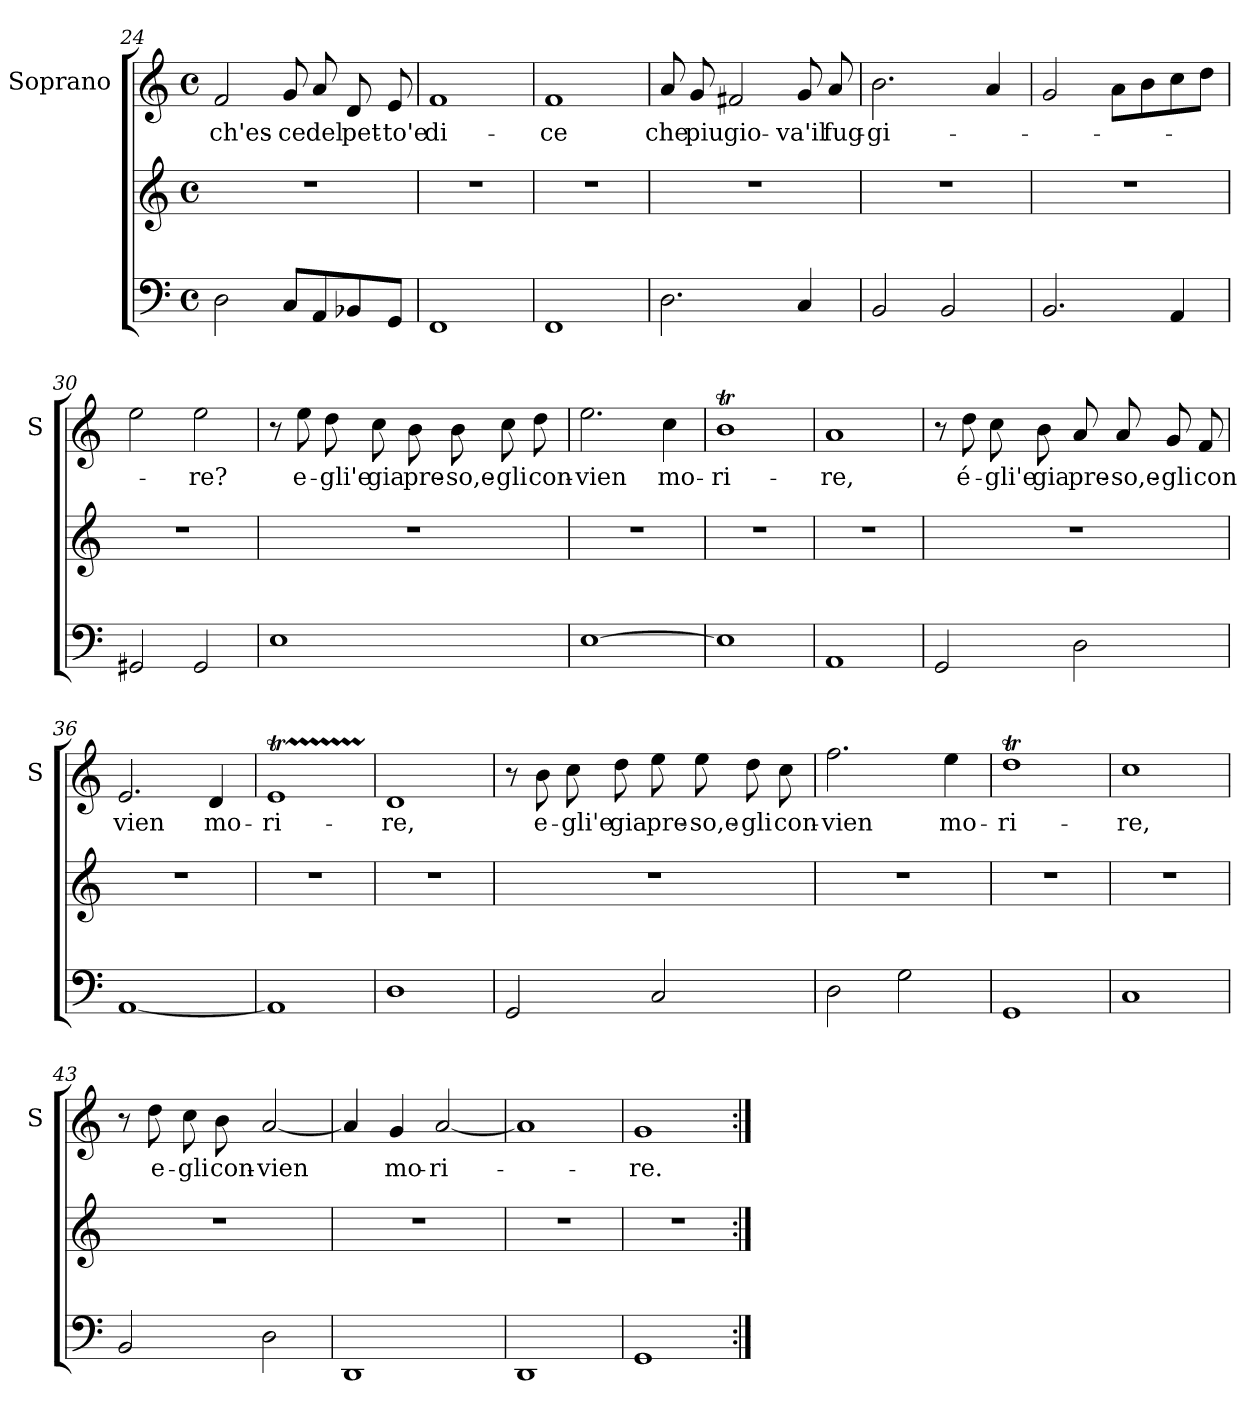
**kern	**kern	**kern	**text
*part2	*part2	*part1	*part1
*staff3	*staff2	*staff1	*staff1
*	*	*I"Soprano	*
*	*	*I'S	*
*clefF4	*clefG2	*clefG2	*
*k[]	*k[]	*k[]	*
*C:	*C:	*C:	*
*M4/4	*M4/4	*M4/4	*
*met(c)	*met(c)	*met(c)	*
=24	=24	=24	=24
!	!	!	!LO:LY:b
2D\	1r	2f/	ch'es-
!	!	!	!LO:LY:b
8C/L	.	8g/	-ce
!	!	!	!LO:LY:b
8AA/	.	8a/	del
!	!	!	!LO:LY:b
8BB-X/	.	8d/	pet-
!	!	!	!LO:LY:b
8GG/J	.	8e/	-to'e
=25	=25	=25	=25
!	!	!	!LO:LY:b
1FF	1r	1f	di-
=26	=26	=26	=26
!	!	!	!LO:LY:b
1FF	1r	1f	-ce
=27	=27	=27	=27
!	!	!	!LO:LY:b
2.D\	1r	8a/	che
!	!	!	!LO:LY:b
.	.	8g/	piu
!	!	!	!LO:LY:b
.	.	2f#X/	gio-
!	!	!	!LO:LY:b
4C/	.	8g/	-va'il
!	!	!	!LO:LY:b
.	.	8a/	fug-
!!LO:LB:g=z
=28	=28	=28	=28
!	!	!	!LO:LY:b
2BB/	1r	2.b\	-gi-
2BB/	.	.	.
.	.	4a/	.
=29	=29	=29	=29
2.BB/	1r	2g/	.
.	.	8a\L	.
.	.	8b\	.
4AA/	.	8cc\	.
.	.	8dd\J	.
=30	=30	=30	=30
2GG#X/	1r	2ee\	.
!	!	!	!LO:LY:b
2GG#/	.	2ee\	-re?
=31	=31	=31	=31
1E	1r	8r	.
!	!	!	!LO:LY:b
.	.	8ee\	e-
!	!	!	!LO:LY:b
.	.	8dd\	-gli'e
!	!	!	!LO:LY:b
.	.	8cc\	gia
!	!	!	!LO:LY:b
.	.	8b\	pre-
!	!	!	!LO:LY:b
.	.	8b\	-so,e-
!	!	!	!LO:LY:b
.	.	8cc\	-gli
!	!	!	!LO:LY:b
.	.	8dd\	con-
=32	=32	=32	=32
!	!	!	!LO:LY:b
[1E	1r	2.ee\	-vien
!	!	!	!LO:LY:b
.	.	4cc\	mo-
!!LO:PB:g=z
=33	=33	=33	=33
!	!	!	!LO:LY:b
1E]	1r	1bt	-ri-
=34	=34	=34	=34
!	!	!	!LO:LY:b
1AA	1r	1a	-re,
=35	=35	=35	=35
2GG/	1r	8r	.
!	!	!	!LO:LY:b
.	.	8dd\	é-
!	!	!	!LO:LY:b
.	.	8cc\	-gli'e
!	!	!	!LO:LY:b
.	.	8b\	gia
!	!	!	!LO:LY:b
2D\	.	8a/	pre-
!	!	!	!LO:LY:b
.	.	8a/	-so,e-
!	!	!	!LO:LY:b
.	.	8g/	-gli
!	!	!	!LO:LY:b
.	.	8f/	con
=36	=36	=36	=36
!	!	!	!LO:LY:b
[1AA	1r	2.e/	vien
!	!	!	!LO:LY:b
.	.	4d/	mo-
=37	=37	=37	=37
!	!	!	!LO:LY:b
1AA]	1r	1ett	-ri-
!!LO:LB:g=z
=38	=38	=38	=38
!	!	!	!LO:LY:b
1D	1r	1d	-re,
=39	=39	=39	=39
2GG/	1r	8r	.
!	!	!	!LO:LY:b
.	.	8b\	e-
!	!	!	!LO:LY:b
.	.	8cc\	-gli'e
!	!	!	!LO:LY:b
.	.	8dd\	gia
!	!	!	!LO:LY:b
2C/	.	8ee\	pre-
!	!	!	!LO:LY:b
.	.	8ee\	-so,e-
!	!	!	!LO:LY:b
.	.	8dd\	-gli
!	!	!	!LO:LY:b
.	.	8cc\	con-
=40	=40	=40	=40
!	!	!	!LO:LY:b
2D\	1r	2.ff\	-vien
2G\	.	.	.
!	!	!	!LO:LY:b
.	.	4ee\	mo-
=41	=41	=41	=41
!	!	!	!LO:LY:b
1GG	1r	1ddT	-ri-
=42	=42	=42	=42
!	!	!	!LO:LY:b
1C	1r	1cc	-re,
!!LO:LB:g=z
=43	=43	=43	=43
2BB/	1r	8r	.
!	!	!	!LO:LY:b
.	.	8dd\	e-
!	!	!	!LO:LY:b
.	.	8cc\	-gli
!	!	!	!LO:LY:b
.	.	8b\	con-
!	!	!	!LO:LY:b
2D\	.	[2a/	-vien
=44	=44	=44	=44
1DD	1r	4a/]	.
!	!	!	!LO:LY:b
.	.	4g/	mo-
!	!	!	!LO:LY:b
.	.	[2a/	-ri-
=45	=45	=45	=45
1DD	1r	1a]	.
=46	=46	=46	=46
!	!	!	!LO:LY:b
1GG	1r	1g	-re.
=:|!	=:|!	=:|!	=:|!
*-	*-	*-	*-
